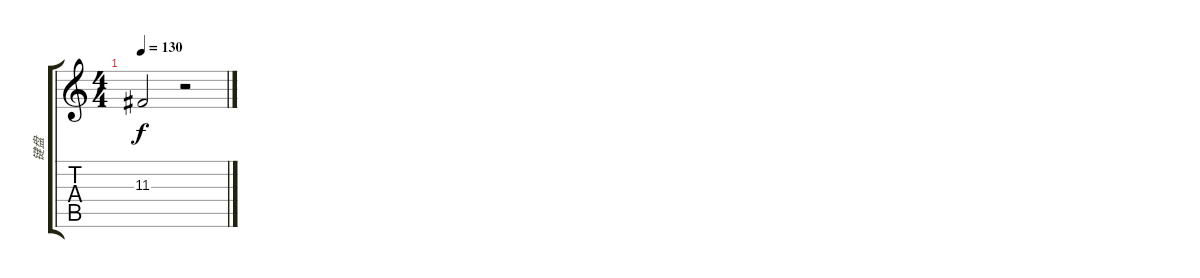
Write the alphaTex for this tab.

\track ("键盘" "键盘") {instrument synthstrings2}
\staff {score tabs}
\tuning (E4 B3 G3 D3 A2 E2) {hide}
\ts (4 4)
\tempo 130
\clef g2
\ks c
11.3{t}.2{dy f} r.2
